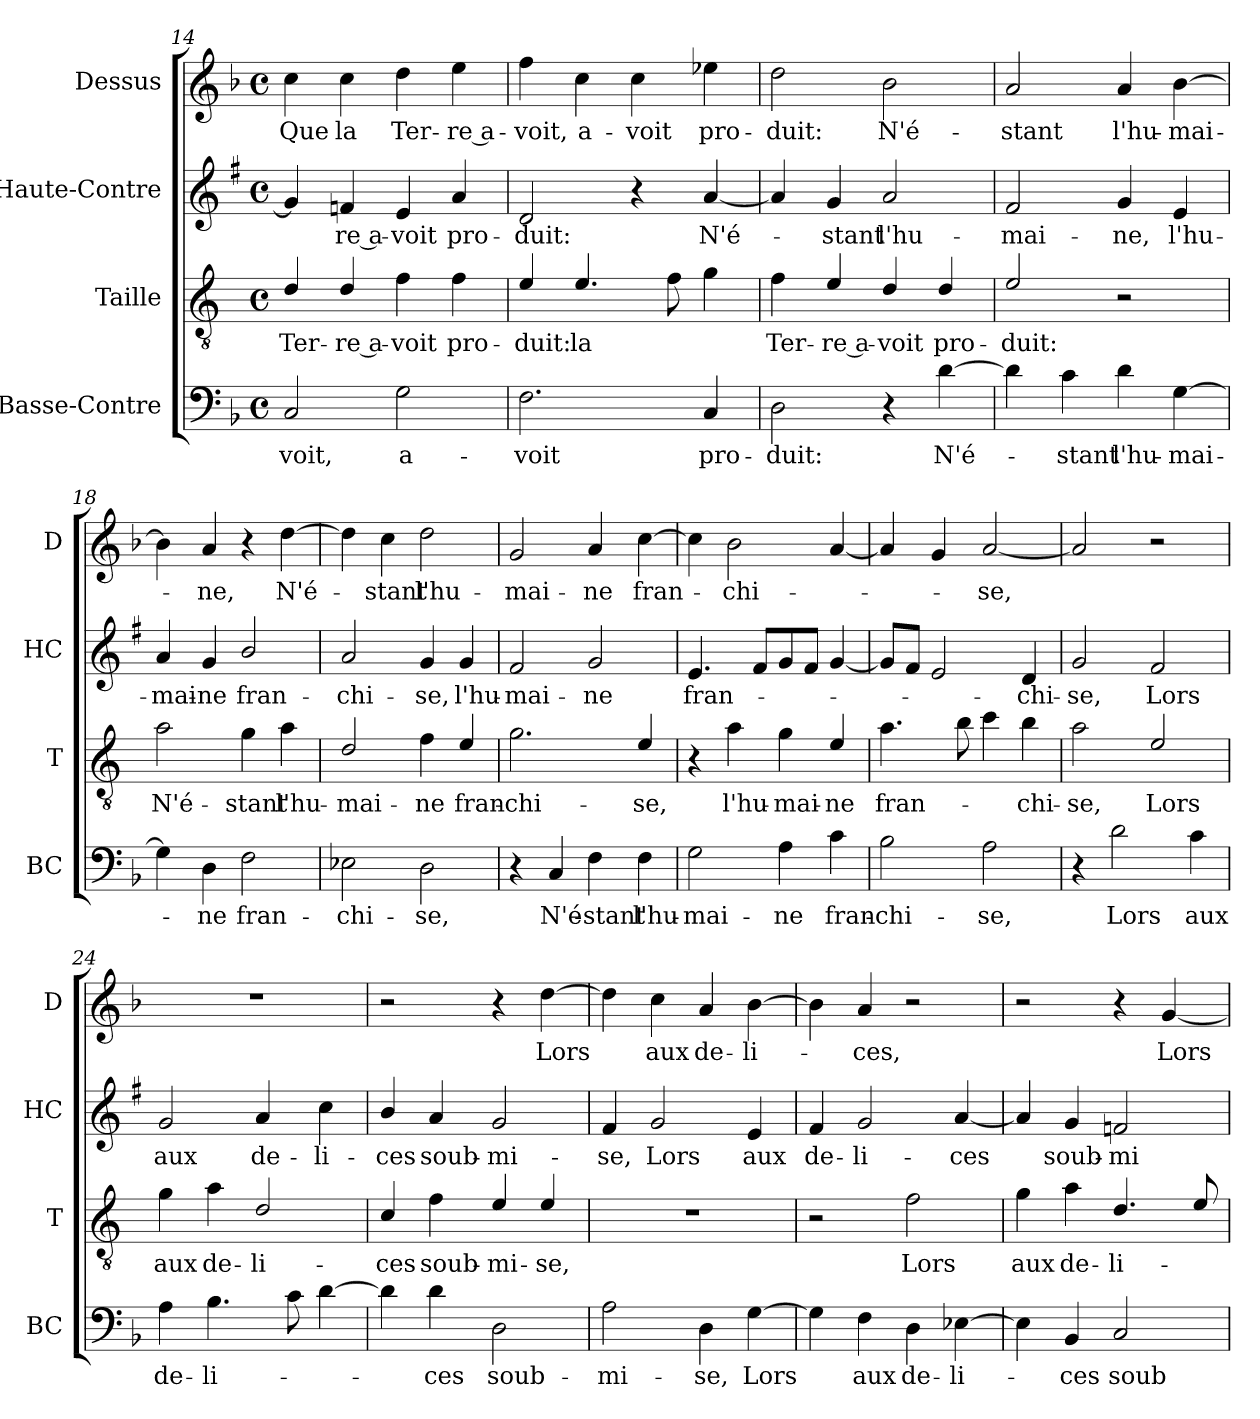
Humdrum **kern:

**kern	**text	**kern	**text	**kern	**text	**kern	**text
*part4	*part4	*part3	*part3	*part2	*part2	*part1	*part1
*staff4	*staff4	*staff3	*staff3	*staff2	*staff2	*staff1	*staff1
*I"Basse-Contre	*	*I"Taille	*	*I"Haute-Contre	*	*I"Dessus	*
*I'BC	*	*I'T	*	*I'HC	*	*I'D	*
!!LO:LB:g=z
*clefF4	*	*clefGv2	*	*clefG2	*	*clefG2	*
*	*	*ITrd4c7	*	*ITrd1c2	*	*	*
*k[b-]	*	*k[b-]	*	*k[b-]	*	*k[b-]	*
*F:	*	*F:	*	*F:	*	*F:	*
*M4/4	*	*M4/4	*	*M4/4	*	*M4/4	*
*met(c)	*	*met(c)	*	*met(c)	*	*met(c)	*
=14	=14	=14	=14	=14	=14	=14	=14
!	!LO:LY:b	!	!LO:LY:b	!	!	!	!LO:LY:b
2C/	-voit,	4G/	Ter-	4f/]	.	4cc\	Que
!	!	!	!LO:LY:b	!	!LO:LY:b	!	!LO:LY:b
.	.	4G/	-re a-	4e-X/	-re a-	4cc\	la
!	!LO:LY:b	!	!LO:LY:b	!	!LO:LY:b	!	!LO:LY:b
2G\	a-	4B-\	-voit	4d/	-voit	4dd\	Ter-
!	!	!	!LO:LY:b	!	!LO:LY:b	!	!LO:LY:b
.	.	4B-\	pro-	4g/	pro-	4ee\	-re a-
=15	=15	=15	=15	=15	=15	=15	=15
!	!LO:LY:b	!	!LO:LY:b	!	!LO:LY:b	!	!LO:LY:b
2.F\	-voit	4A/	-duit:	2c/	-duit:	4ff\	-voit,
!	!	!	!LO:LY:b	!	!	!	!LO:LY:b
.	.	4.A/	la	.	.	4cc\	a-
!	!	!	!	!	!	!	!LO:LY:b
.	.	.	.	4r	.	4cc\	-voit
.	.	8B-\	.	.	.	.	.
!	!LO:LY:b	!	!	!	!LO:LY:b	!	!LO:LY:b
4C/	pro-	4c\	.	[4g/	N'é-	4ee-X\	pro-
=16	=16	=16	=16	=16	=16	=16	=16
!	!LO:LY:b	!	!LO:LY:b	!	!	!	!LO:LY:b
2D\	-duit:	4B-\	Ter-	4g/]	.	2dd\	-duit:
!	!	!	!LO:LY:b	!	!LO:LY:b	!	!
.	.	4A/	-re a-	4f/	-stant	.	.
!	!	!	!LO:LY:b	!	!LO:LY:b	!	!LO:LY:b
4r	.	4G/	-voit	2g/	l'hu-	2b-\	N'é-
!	!LO:LY:b	!	!LO:LY:b	!	!	!	!
[4d\	N'é-	4G/	pro-	.	.	.	.
=17	=17	=17	=17	=17	=17	=17	=17
!	!	!	!LO:LY:b	!	!LO:LY:b	!	!LO:LY:b
4d\]	.	2A/	-duit:	2e/	-mai-	2a/	-stant
!	!LO:LY:b	!	!	!	!	!	!
4c\	-stant	.	.	.	.	.	.
!	!LO:LY:b	!	!	!	!LO:LY:b	!	!LO:LY:b
4d\	l'hu-	2r	.	4f/	-ne,	4a/	l'hu-
!	!LO:LY:b	!	!	!	!LO:LY:b	!	!LO:LY:b
[4G\	-mai-	.	.	4d/	l'hu-	[4b-\	-mai-
=18	=18	=18	=18	=18	=18	=18	=18
!	!	!	!LO:LY:b	!	!LO:LY:b	!	!
4G\]	.	2d\	N'é-	4g/	-mai-	4b-\]	.
!	!LO:LY:b	!	!	!	!LO:LY:b	!	!LO:LY:b
4D\	-ne	.	.	4f/	-ne	4a/	-ne,
!	!LO:LY:b	!	!LO:LY:b	!	!LO:LY:b	!	!
2F\	fran-	4c\	-stant	2a/	fran-	4r	.
!	!	!	!LO:LY:b	!	!	!	!LO:LY:b
.	.	4d\	l'hu-	.	.	[4dd\	N'é-
=19	=19	=19	=19	=19	=19	=19	=19
!	!LO:LY:b	!	!LO:LY:b	!	!LO:LY:b	!	!
2E-X\	-chi-	2G/	-mai-	2g/	-chi-	4dd\]	.
!	!	!	!	!	!	!	!LO:LY:b
.	.	.	.	.	.	4cc\	-stant
!	!LO:LY:b	!	!LO:LY:b	!	!LO:LY:b	!	!LO:LY:b
2D\	-se,	4B-\	-ne	4f/	-se,	2dd\	l'hu-
!	!	!	!LO:LY:b	!	!LO:LY:b	!	!
.	.	4A/	fran-	4f/	l'hu-	.	.
=20	=20	=20	=20	=20	=20	=20	=20
!	!	!	!LO:LY:b	!	!LO:LY:b	!	!LO:LY:b
4r	.	2.c\	-chi-	2e/	-mai-	2g/	-mai-
!	!LO:LY:b	!	!	!	!	!	!
4C/	N'é-	.	.	.	.	.	.
!	!LO:LY:b	!	!	!	!LO:LY:b	!	!LO:LY:b
4F\	-stant	.	.	2f/	-ne	4a/	-ne
!	!LO:LY:b	!	!LO:LY:b	!	!	!	!LO:LY:b
4F\	l'hu-	4A/	-se,	.	.	[4cc\	fran-
!!LO:LB:g=z
=21	=21	=21	=21	=21	=21	=21	=21
!	!LO:LY:b	!	!	!	!LO:LY:b	!	!
2G\	-mai-	4r	.	4.d/	fran-	4cc\]	.
!	!	!	!LO:LY:b	!	!	!	!LO:LY:b
.	.	4d\	l'hu-	.	.	2b-\	-chi-
.	.	.	.	8e/L	.	.	.
!	!LO:LY:b	!	!LO:LY:b	!	!	!	!
4A\	-ne	4c\	-mai-	8f/	.	.	.
.	.	.	.	8e/J	.	.	.
!	!LO:LY:b	!	!LO:LY:b	!	!	!	!
4c\	fran-	4A/	-ne	[4f/	.	[4a/	.
=22	=22	=22	=22	=22	=22	=22	=22
!	!LO:LY:b	!	!LO:LY:b	!	!	!	!
2B-\	-chi-	4.d\	fran-	8f/L]	.	4a/]	.
.	.	.	.	8e/J	.	.	.
.	.	.	.	2d/	.	4g/	.
.	.	8e\	.	.	.	.	.
!	!LO:LY:b	!	!	!	!	!	!LO:LY:b
2A\	-se,	4f\	.	.	.	[2a/	-se,
!	!	!	!LO:LY:b	!	!LO:LY:b	!	!
.	.	4e\	-chi-	4c/	-chi-	.	.
=23	=23	=23	=23	=23	=23	=23	=23
!	!	!	!LO:LY:b	!	!LO:LY:b	!	!
4r	.	2d\	-se,	2f/	-se,	2a/]	.
!	!LO:LY:b	!	!	!	!	!	!
2d\	Lors	.	.	.	.	.	.
!	!	!	!LO:LY:b	!	!LO:LY:b	!	!
.	.	2A/	Lors	2e/	Lors	2r	.
!	!LO:LY:b	!	!	!	!	!	!
4c\	aux	.	.	.	.	.	.
=24	=24	=24	=24	=24	=24	=24	=24
!	!LO:LY:b	!	!LO:LY:b	!	!LO:LY:b	!	!
4A\	de-	4c\	aux	2f/	aux	1r	.
!	!LO:LY:b	!	!LO:LY:b	!	!	!	!
4.B-\	-li-	4d\	de-	.	.	.	.
!	!	!	!LO:LY:b	!	!LO:LY:b	!	!
.	.	2G/	-li-	4g/	de-	.	.
8c\	.	.	.	.	.	.	.
!	!	!	!	!	!LO:LY:b	!	!
[4d\	.	.	.	4b-\	-li-	.	.
=25	=25	=25	=25	=25	=25	=25	=25
!	!	!	!LO:LY:b	!	!LO:LY:b	!	!
4d\]	.	4F/	-ces	4a/	-ces	2r	.
!	!LO:LY:b	!	!LO:LY:b	!	!LO:LY:b	!	!
4d\	-ces	4B-\	soub-	4g/	soub-	.	.
!	!LO:LY:b	!	!LO:LY:b	!	!LO:LY:b	!	!
2D\	soub-	4A/	-mi-	2f/	-mi-	4r	.
!	!	!	!LO:LY:b	!	!	!	!LO:LY:b
.	.	4A/	-se,	.	.	[4dd\	Lors
=26	=26	=26	=26	=26	=26	=26	=26
!	!LO:LY:b	!	!	!	!LO:LY:b	!	!
2A\	-mi-	1r	.	4e/	-se,	4dd\]	.
!	!	!	!	!	!LO:LY:b	!	!LO:LY:b
.	.	.	.	2f/	Lors	4cc\	aux
!	!LO:LY:b	!	!	!	!	!	!LO:LY:b
4D\	-se,	.	.	.	.	4a/	de-
!	!LO:LY:b	!	!	!	!LO:LY:b	!	!LO:LY:b
[4G\	Lors	.	.	4d/	aux	[4b-\	-li-
=27	=27	=27	=27	=27	=27	=27	=27
!	!	!	!	!	!LO:LY:b	!	!
4G\]	.	2r	.	4e/	de-	4b-\]	.
!	!LO:LY:b	!	!	!	!LO:LY:b	!	!LO:LY:b
4F\	aux	.	.	2f/	-li-	4a/	-ces,
!	!LO:LY:b	!	!LO:LY:b	!	!	!	!
4D\	de-	2B-\	Lors	.	.	2r	.
!	!LO:LY:b	!	!	!	!LO:LY:b	!	!
[4E-X\	-li-	.	.	[4g/	-ces	.	.
!!LO:PB:g=z
=28	=28	=28	=28	=28	=28	=28	=28
!	!	!	!LO:LY:b	!	!	!	!
4E-\]	.	4c\	aux	4g/]	.	2r	.
!	!LO:LY:b	!	!LO:LY:b	!	!LO:LY:b	!	!
4BB-/	-ces	4d\	de-	4f/	soub-	.	.
!	!LO:LY:b	!	!LO:LY:b	!	!LO:LY:b	!	!
2C/	soub-	4.G/	-li-	2e-X/	-mi-	4r	.
!	!	!	!	!	!	!	!LO:LY:b
.	.	.	.	.	.	[4g/	Lors
.	.	8A/	.	.	.	.	.
=	=	=	=	=	=	=	=
*-	*-	*-	*-	*-	*-	*-	*-
